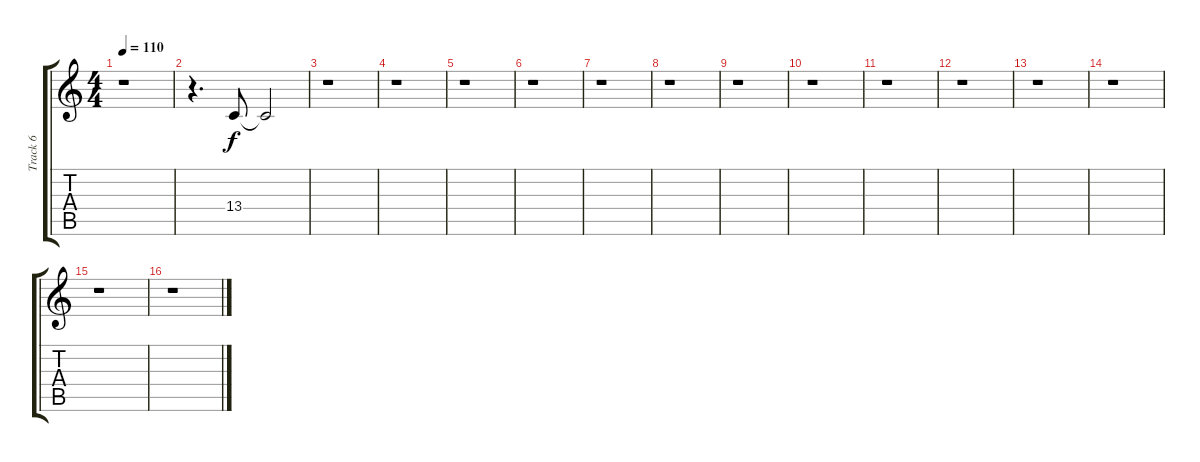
\track ("Track 6" "Track 6") {instrument reversecymbal}
\staff {score tabs}
\tuning (Db4 Ab3 E3 B2 Gb2 B1) {hide}
\ts (4 4)
\tempo 110
\clef g2
\ks c
r.1{dy f} |
r.4{d} 13.4.8 13.4{t}.2 |
r.1 |
r.1 |
r.1 |
r.1 |
r.1 |
r.1 |
r.1 |
r.1 |
r.1 |
r.1 |
r.1 |
r.1 |
r.1 |
r.1
